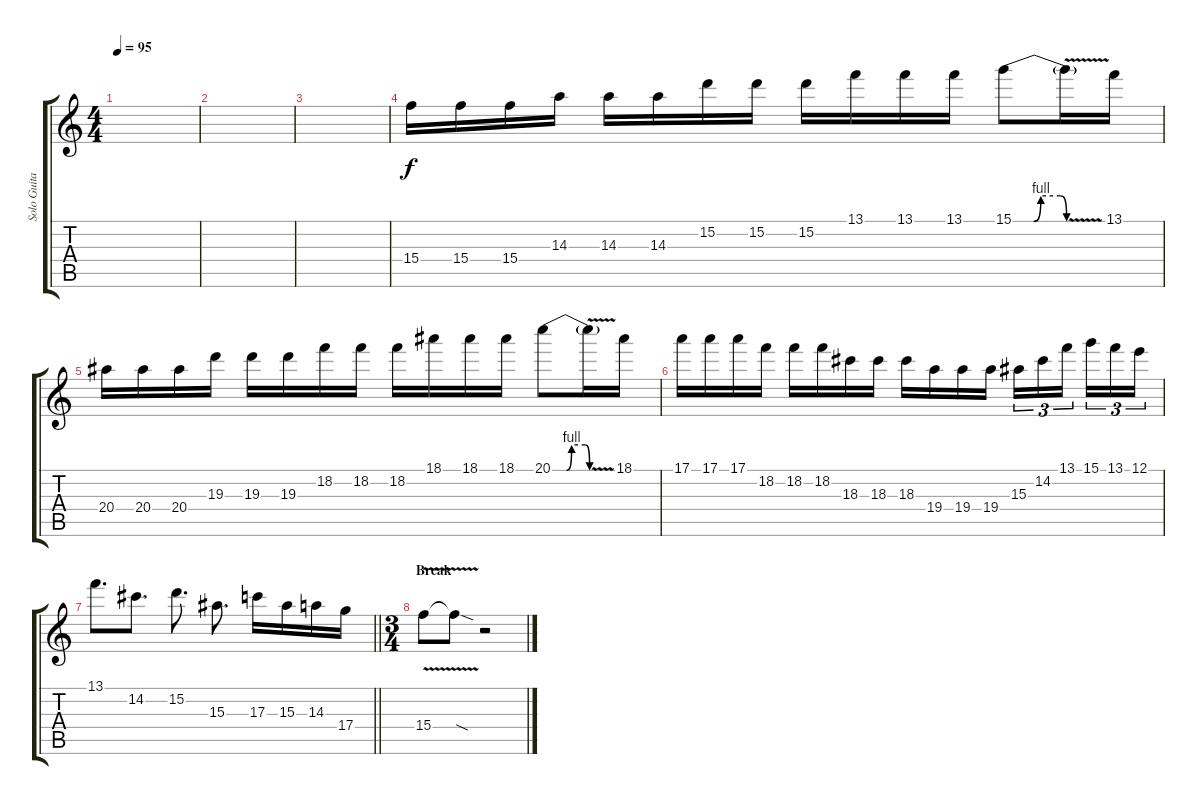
\track ("Solo Guitar" "Solo Guita") {instrument distortionguitar}
\staff {score tabs}
\tuning (E4 B3 G3 D3 A2 D2) {hide}
\ts (4 4)
\tempo 95
\clef g2
\ks c
|
|
|
15.4.16{balance 16} 15.4.16 15.4.16 14.3.16 14.3.16 14.3.16 15.2.16 15.2.16 15.2.16 13.1.16 13.1.16 13.1.16 15.1{be (custom 0 0 23 0 31 4 53 4 60 0)}.8 15.1{v t}.16 13.1.16 |
20.4.16 20.4.16 20.4.16 19.3.16 19.3.16 19.3.16 18.2.16 18.2.16 18.2.16 18.1.16 18.1.16 18.1.16 20.1{be (custom 0 0 23 0 31 4 53 4 60 0)}.8 20.1{v t}.16 18.1.16 |
17.1.16 17.1.16 17.1.16 18.2.16 18.2.16 18.2.16 18.3.16 18.3.16 18.3.16 19.4.16 19.4.16 19.4.16 15.3.16{tu (3 2)} 14.2.16{tu (3 2)} 13.1.16{tu (3 2) beam splitsecondary} 15.1.16{tu (3 2)} 13.1.16{tu (3 2)} 12.1.16{tu (3 2)} |
\barLineRight lightlight
13.1.8{d} 14.2.8{d} 15.2.8{d} 15.3.8{d} 17.3.16 15.3.16 14.3.16 17.4.16 |
\ts (3 4)
\section ("" "Break")
15.4{v}.8 15.4{sod t}.8 r.2
